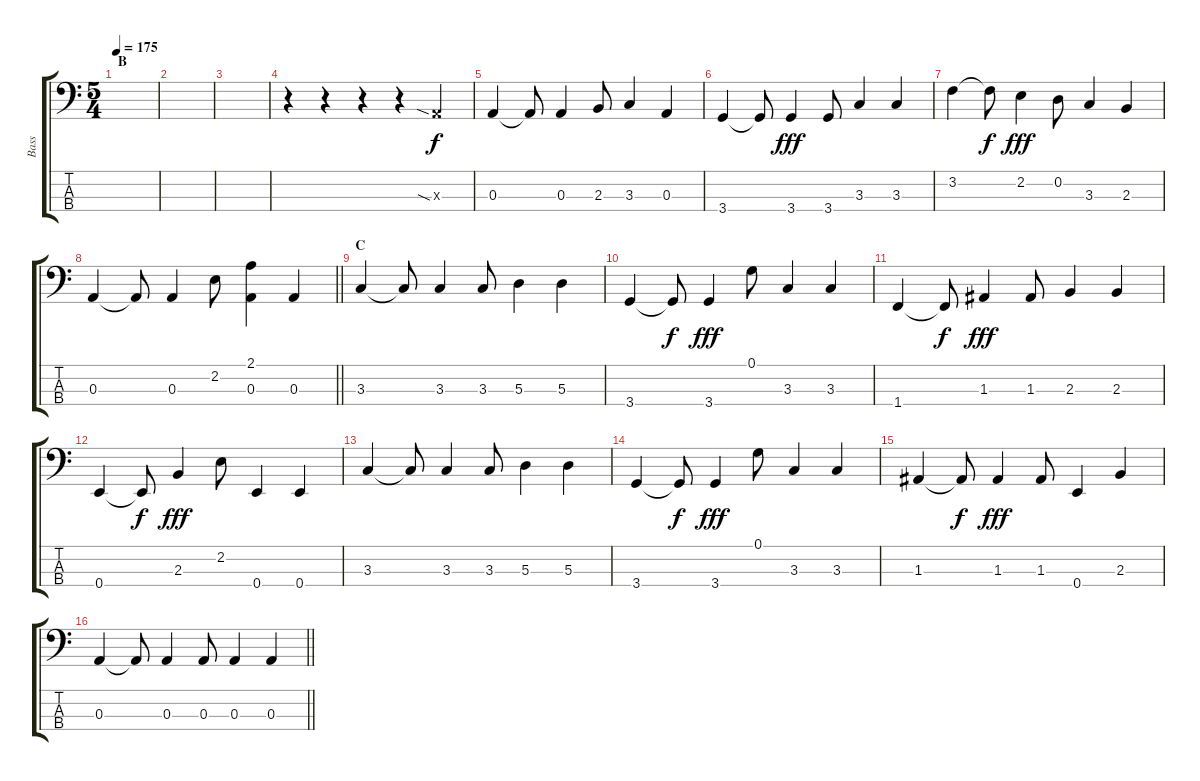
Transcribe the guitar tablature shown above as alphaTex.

\track ("Bass" "Bass") {instrument electricbassfinger}
\staff {score tabs}
\tuning (G2 D2 A1 E1) {hide}
\ts (5 4)
\section ("" "B")
\tempo 175
\clef f4
\ks c
|
|
|
r.4 r.4 r.4 r.4 0.3{sia x}.4 |
0.3.4 0.3{t}.8 0.3.4 2.3.8 3.3.4 0.3.4 |
3.4.4 3.4{t}.8{dy f} 3.4.4{dy fff} 3.4.8 3.3.4 3.3.4 |
3.2.4 3.2{t}.8{dy f} 2.2.4{dy fff} 0.2.8 3.3.4 2.3.4 |
\barLineRight lightlight
0.3.4 0.3{t}.8 0.3.4 2.2.8 (2.1 0.3).4 0.3.4 |
\section ("" "C")
3.3.4 3.3{t}.8 3.3.4 3.3.8 5.3.4 5.3.4 |
3.4.4 3.4{t}.8{dy f} 3.4.4{dy fff} 0.1.8 3.3.4 3.3.4 |
1.4.4 1.4{t}.8{dy f} 1.3.4{dy fff} 1.3.8 2.3.4 2.3.4 |
0.4.4 0.4{t}.8{dy f} 2.3.4{dy fff} 2.2.8 0.4.4 0.4.4 |
3.3.4 3.3{t}.8 3.3.4 3.3.8 5.3.4 5.3.4 |
3.4.4 3.4{t}.8{dy f} 3.4.4{dy fff} 0.1.8 3.3.4 3.3.4 |
1.3.4 1.3{t}.8{dy f} 1.3.4{dy fff} 1.3.8 0.4.4 2.3.4 |
\barLineRight lightlight
0.3.4 0.3{t}.8 0.3.4 0.3.8 0.3.4 0.3.4
